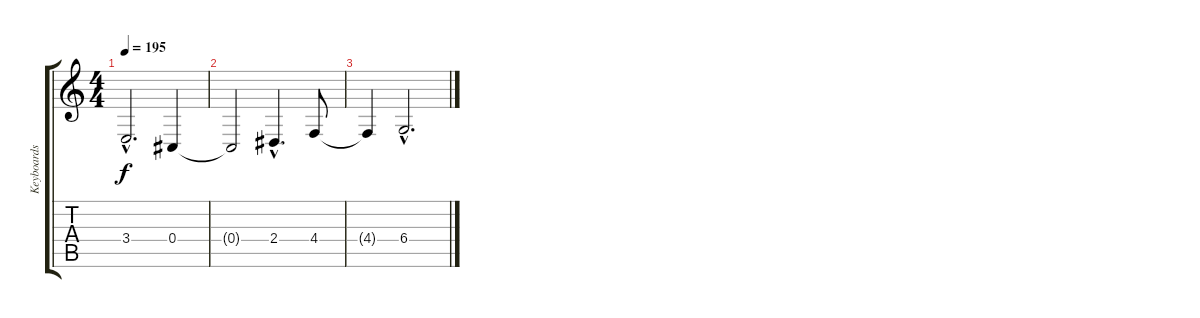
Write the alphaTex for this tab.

\track ("Keyboards 3" "Keyboards ") {instrument acousticgrandpiano}
\staff {score tabs}
\tuning (Eb4 Bb3 Gb3 Db3 Ab2 Eb2) {hide}
\ts (4 4)
\tempo 195
\clef g2
\ks c
3.4{hac}.2{d dy f} 0.4.4 |
0.4{t}.2 2.4{hac}.4{d} 4.4.8 |
4.4{t}.4 6.4{hac}.2{d}
